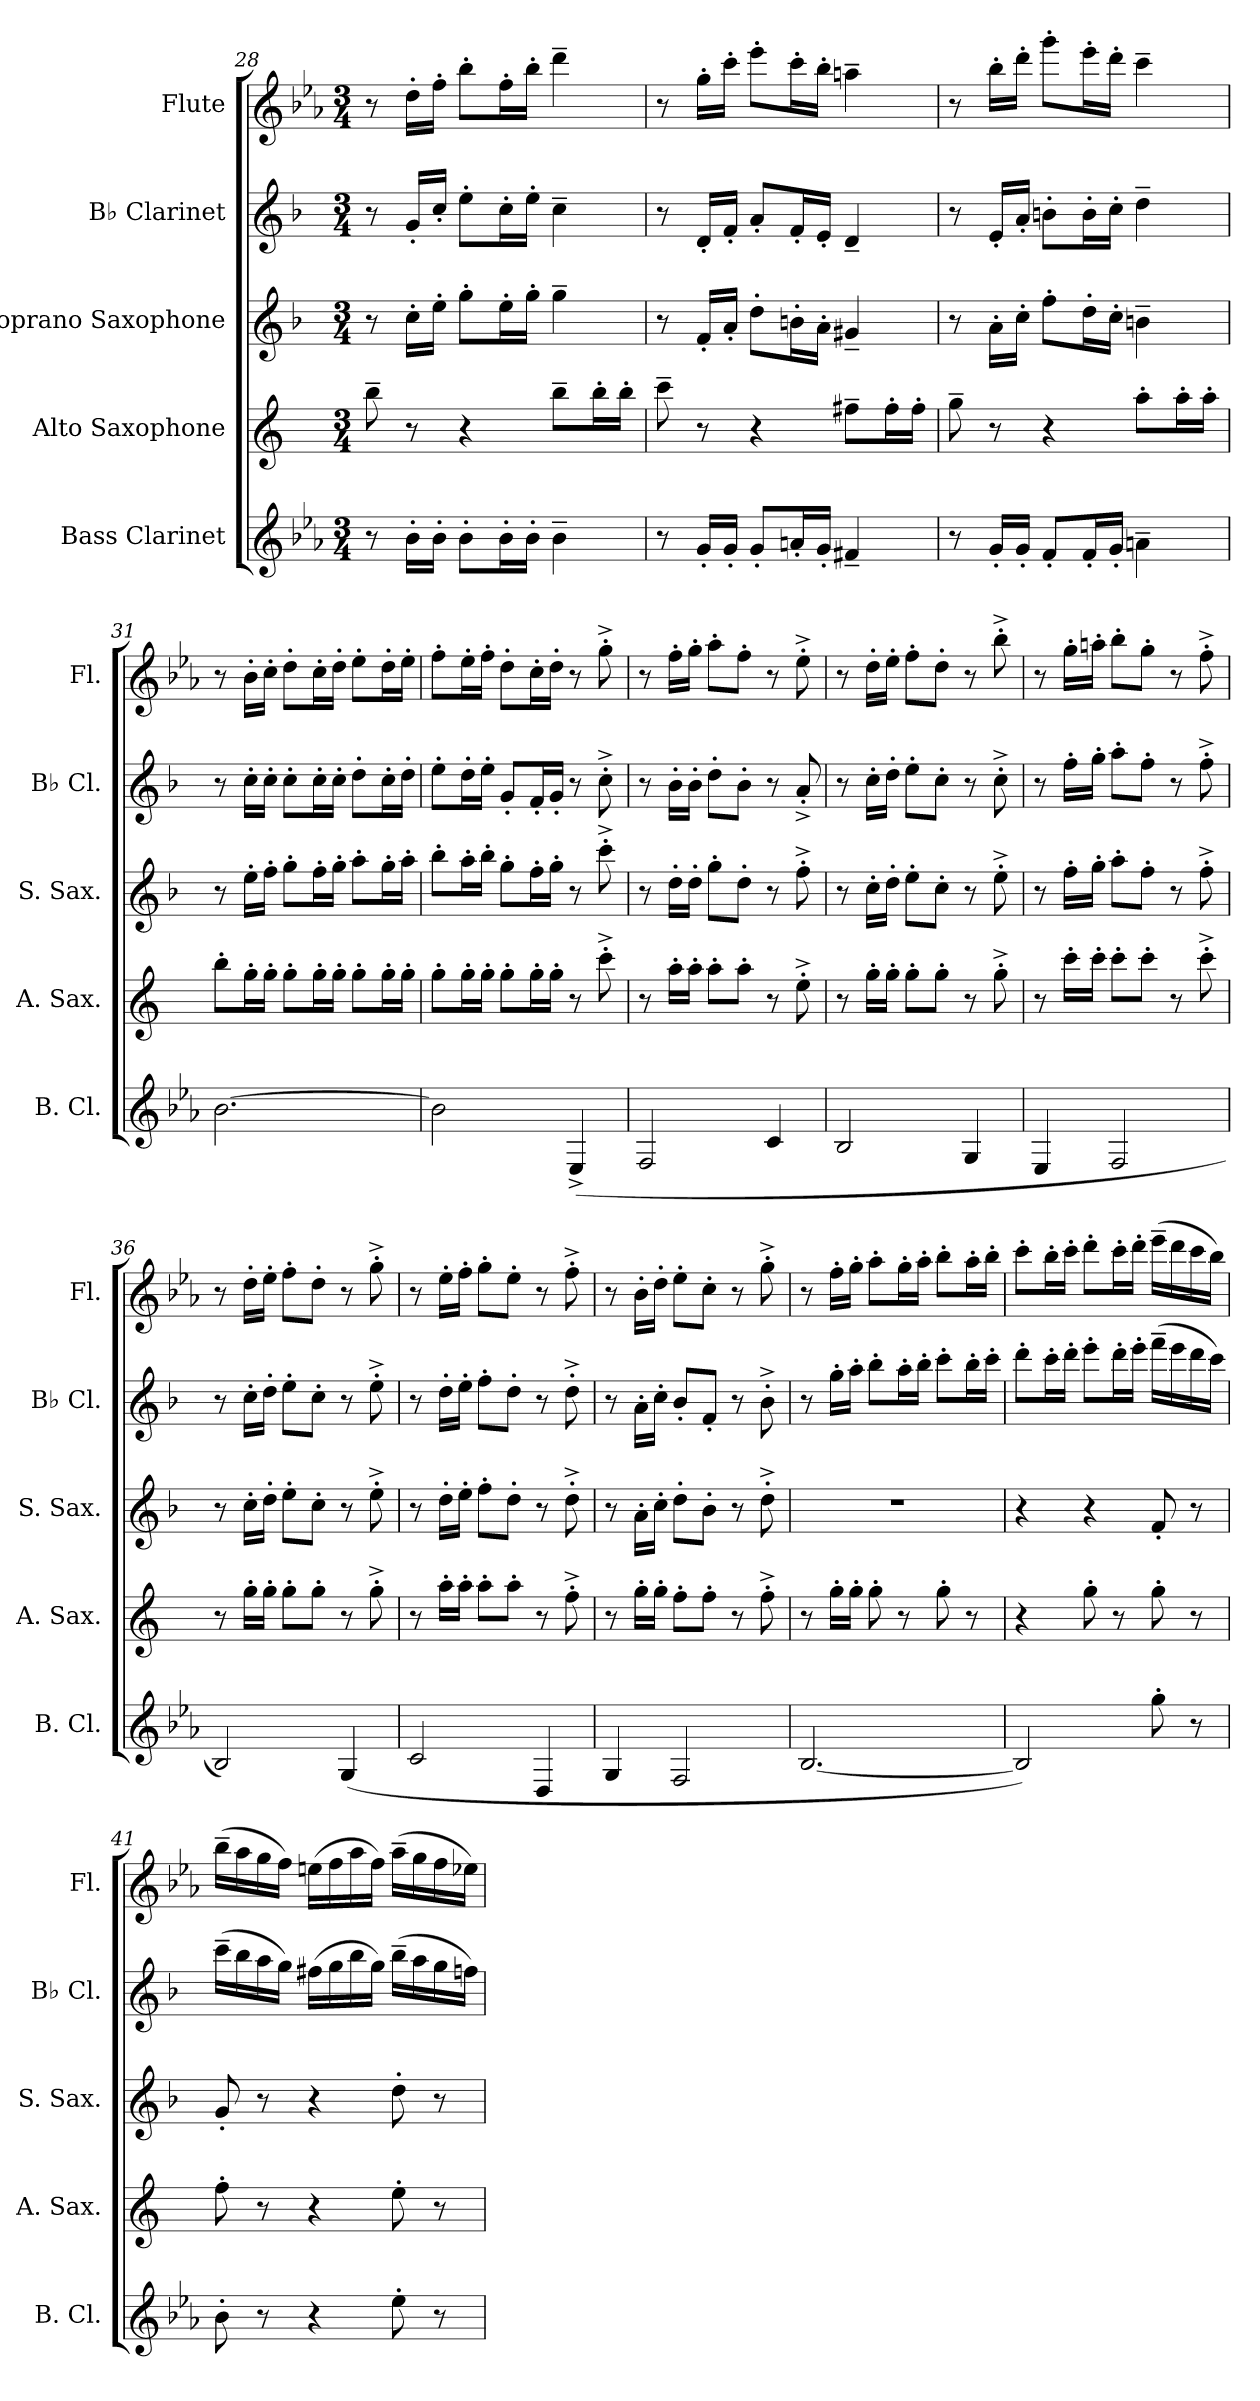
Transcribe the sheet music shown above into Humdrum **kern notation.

**kern	**kern	**kern	**kern	**kern
*part5	*part4	*part3	*part2	*part1
*staff5	*staff4	*staff3	*staff2	*staff1
*I"Bass Clarinet	*I"Alto Saxophone	*I"Soprano Saxophone	*I"B♭ Clarinet	*I"Flute
*I'B. Cl.	*I'A. Sax.	*I'S. Sax.	*I'B♭ Cl.	*I'Fl.
*clefG2	*clefG2	*clefG2	*clefG2	*clefG2
*ITrd8c14	*ITrd5c9	*ITrd1c2	*ITrd1c2	*
*k[b-e-a-]	*k[b-e-a-]	*k[b-e-a-]	*k[b-e-a-]	*k[b-e-a-]
*M3/4	*M3/4	*M3/4	*M3/4	*M3/4
=28	=28	=28	=28	=28
8r	8dd~\	8r	8r	8r
16B-'\LL	8r	16b-'\LL	16f'/LL	16dd'\LL
16B-'\JJ	.	16dd'\JJ	16b-'/JJ	16ff'\JJ
8B-'\L	4r	8ff'\L	8dd'\L	8bb-'\L
16B-'\L	.	16dd'\L	16b-'\L	16ff'\L
16B-'\JJ	.	16ff'\JJ	16dd'\JJ	16bb-'\JJ
4B-~\	8dd~\L	4ff~\	4b-~\	4ddd~\
.	16dd'\L	.	.	.
.	16dd'\JJ	.	.	.
=29	=29	=29	=29	=29
8r	8ee-~\	8r	8r	8r
16G'/LL	8r	16e-'/LL	16c'/LL	16gg'\LL
16G'/JJ	.	16g'/JJ	16e-'/JJ	16ccc'\JJ
8G'/L	4r	8cc'\L	8g'/L	8eee-'\L
16An'/L	.	16an'\L	16e-'/L	16ccc'\L
16G'/JJ	.	16g'\JJ	16d'/JJ	16bb-'\JJ
4F#X~/	8an~\L	4f#X~/	4c~/	4aan~\
.	16a'\L	.	.	.
.	16a'\JJ	.	.	.
!!LO:PB:g=z
=30	=30	=30	=30	=30
8r	8b-~\	8r	8r	8r
16G'/LL	8r	16g'\LL	16d'/LL	16bb-'\LL
16G'/JJ	.	16b-'\JJ	16g'/JJ	16ddd'\JJ
8F'/L	4r	8ee-'\L	8an'\L	8ggg'\L
16F'/L	.	16cc'\L	16a'\L	16eee-'\L
16G'/JJ	.	16b-'\JJ	16b-'\JJ	16ddd'\JJ
4An~\	8cc'\L	4an~\	4cc~\	4ccc~\
.	16cc'\L	.	.	.
.	16cc'\JJ	.	.	.
=31	=31	=31	=31	=31
[2.B-\	8dd'\L	8r	8r	8r
.	16b-'\L	16dd'\LL	16b-'\LL	16b-'\LL
.	16b-'\JJ	16ee-'\JJ	16b-'\JJ	16cc'\JJ
.	8b-'\L	8ff'\L	8b-'\L	8dd'\L
.	16b-'\L	16ee-'\L	16b-'\L	16cc'\L
.	16b-'\JJ	16ff'\JJ	16b-'\JJ	16dd'\JJ
.	8b-'\L	8gg'\L	8cc'\L	8ee-'\L
.	16b-'\L	16ff'\L	16b-'\L	16dd'\L
.	16b-'\JJ	16gg'\JJ	16cc'\JJ	16ee-'\JJ
=32	=32	=32	=32	=32
2B-\]	8b-'\L	8aa-'\L	8dd'\L	8ff'\L
.	16b-'\L	16gg'\L	16cc'\L	16ee-'\L
.	16b-'\JJ	16aa-'\JJ	16dd'\JJ	16ff'\JJ
.	8b-'\L	8ff'\L	8f'/L	8dd'\L
.	16b-'\L	16ee-'\L	16e-'/L	16cc'\L
.	16b-'\JJ	16ff'\JJ	16f'/JJ	16dd'\JJ
(>4EE-^/	8r	8r	8r	8r
.	8ee-'^\	8bb-'^\	8b-'^\	8gg'^\
=33	=33	=33	=33	=33
2FF/	8r	8r	8r	8r
.	16cc'\LL	16cc'\LL	16a-'\LL	16ff'\LL
.	16cc'\JJ	16cc'\JJ	16a-'\JJ	16gg'\JJ
.	8cc'\L	8ff'\L	8cc'\L	8aa-'\L
.	8cc'\J	8cc'\J	8a-'\J	8ff'\J
4C/	8r	8r	8r	8r
.	8g'^\	8ee-'^\	8g'^/	8ee-'^\
!!LO:LB:g=z
=34	=34	=34	=34	=34
2BB-/	8r	8r	8r	8r
.	16b-'\LL	16b-'\LL	16b-'\LL	16dd'\LL
.	16b-'\JJ	16cc'\JJ	16cc'\JJ	16ee-'\JJ
.	8b-'\L	8dd'\L	8dd'\L	8ff'\L
.	8b-'\J	8b-'\J	8b-'\J	8dd'\J
4GG/	8r	8r	8r	8r
.	8b-'^\	8dd'^\	8b-'^\	8bb-'^\
=35	=35	=35	=35	=35
4EE-/	8r	8r	8r	8r
.	16ee-'\LL	16ee-'\LL	16ee-'\LL	16gg'\LL
.	16ee-'\JJ	16ff'\JJ	16ff'\JJ	16aan'\JJ
2FF/	8ee-'\L	8gg'\L	8gg'\L	8bb-'\L
.	8ee-'\J	8ee-'\J	8ee-'\J	8gg'\J
.	8r	8r	8r	8r
.	8ee-'^\	8ee-'^\	8ee-'^\	8ff'^\
=36	=36	=36	=36	=36
2BB-/)	8r	8r	8r	8r
.	16b-'\LL	16b-'\LL	16b-'\LL	16dd'\LL
.	16b-'\JJ	16cc'\JJ	16cc'\JJ	16ee-'\JJ
.	8b-'\L	8dd'\L	8dd'\L	8ff'\L
.	8b-'\J	8b-'\J	8b-'\J	8dd'\J
(>4GG/	8r	8r	8r	8r
.	8b-'^\	8dd'^\	8dd'^\	8gg'^\
=37	=37	=37	=37	=37
2C/	8r	8r	8r	8r
.	16cc'\LL	16cc'\LL	16cc'\LL	16ee-'\LL
.	16cc'\JJ	16dd'\JJ	16dd'\JJ	16ff'\JJ
.	8cc'\L	8ee-'\L	8ee-'\L	8gg'\L
.	8cc'\J	8cc'\J	8cc'\J	8ee-'\J
4DD/	8r	8r	8r	8r
.	8a-'^\	8cc'^\	8cc'^\	8ff'^\
=38	=38	=38	=38	=38
4GG/	8r	8r	8r	8r
.	16b-'\LL	16g'\LL	16g'\LL	16b-'\LL
.	16b-'\JJ	16b-'\JJ	16b-'\JJ	16dd'\JJ
2FF/	8a-'\L	8cc'\L	8a-'/L	8ee-'\L
.	8a-'\J	8a-'\J	8e-'/J	8cc'\J
.	8r	8r	8r	8r
.	8a-'^\	8cc'^\	8a-'^\	8gg'^\
!!LO:PB:g=z
=39	=39	=39	=39	=39
[2.BB-/	8r	2.r	8r	8r
.	16b-'\LL	.	16ff'\LL	16ff'\LL
.	16b-'\JJ	.	16gg'\JJ	16gg'\JJ
.	8b-'\	.	8aa-'\L	8aa-'\L
.	8r	.	16gg'\L	16gg'\L
.	.	.	16aa-'\JJ	16aa-'\JJ
.	8b-'\	.	8bb-'\L	8bb-'\L
.	8r	.	16aa-'\L	16aa-'\L
.	.	.	16bb-'\JJ	16bb-'\JJ
=40	=40	=40	=40	=40
2BB-/])	4r	4r	8ccc'\L	8ccc'\L
.	.	.	16bb-'\L	16bb-'\L
.	.	.	16ccc'\JJ	16ccc'\JJ
.	8b-'\	4r	8ddd'\L	8ddd'\L
.	8r	.	16ccc'\L	16ccc'\L
.	.	.	16ddd'\JJ	16ddd'\JJ
8g'\	8b-'\	8e-'/	(>16eee-~\LL	(>16eee-~\LL
.	.	.	16ddd\	16ddd\
8r	8r	8r	16ccc\	16ccc\
.	.	.	16bb-\JJ)	16bb-\JJ)
=41	=41	=41	=41	=41
8B-'\	8a-'\	8f'/	(>16bb-~\LL	(>16bb-~\LL
.	.	.	16aa-\	16aa-\
8r	8r	8r	16gg\	16gg\
.	.	.	16ff\JJ)	16ff\JJ)
4r	4r	4r	(>16een\LL	(>16een\LL
.	.	.	16ff\	16ff\
.	.	.	16aa-\	16aa-\
.	.	.	16ff\JJ)	16ff\JJ)
8e-'\	8g'\	8cc'\	(>16aa-~\LL	(>16aa-~\LL
.	.	.	16gg\	16gg\
8r	8r	8r	16ff\	16ff\
.	.	.	16ee-X\JJ)	16ee-X\JJ)
=	=	=	=	=
*-	*-	*-	*-	*-
